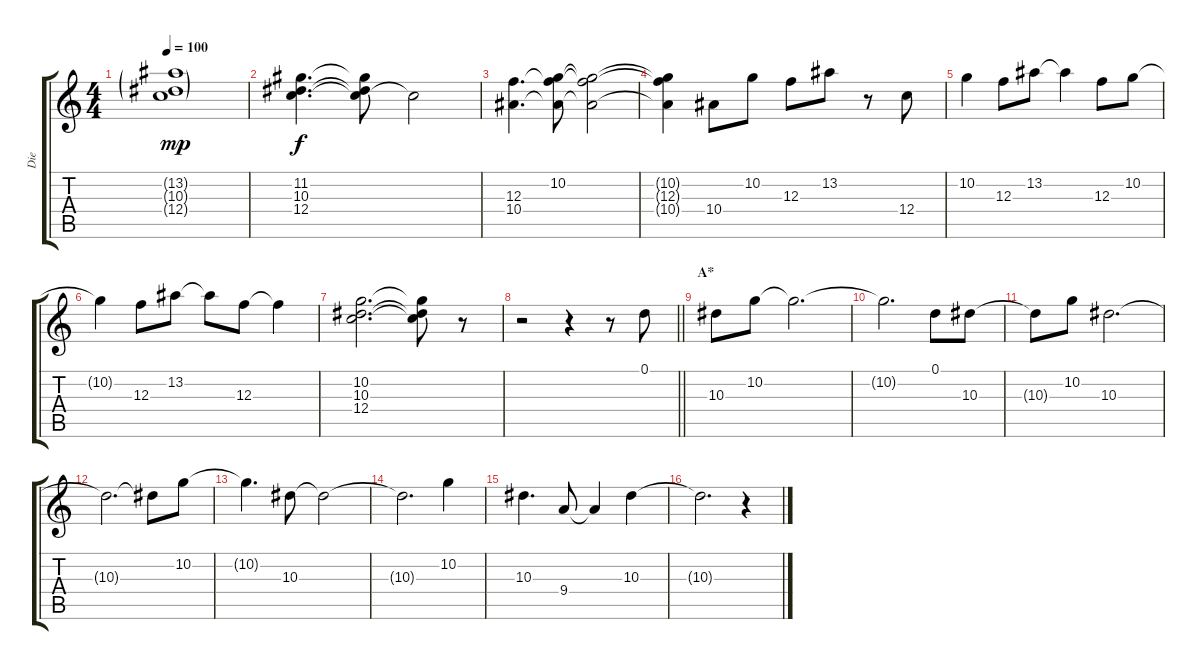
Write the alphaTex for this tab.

\track ("Die" "Die") {instrument acousticguitarsteel}
\staff {score tabs}
\tuning (D4 A3 F3 C3 G2 D2) {hide}
\ts (4 4)
\tempo 100
\clef g2
\ks c
(13.2{g} 10.3{g} 12.4{g}).1{dy mp} |
(11.2 10.3 12.4).4{d dy f} (11.2{t} 10.3{t} 12.4{t}).8 12.4{t}.2 |
(12.3 10.4).4{d} (10.2 12.3{t} 10.4{t}).8 (10.2{t} 12.3{t} 10.4{t}).2 |
(10.2{t} 12.3{t} 10.4{t}).4 10.4.8 10.2.8 12.3.8 13.2.8 r.8 12.4.8 |
10.2.4 12.3.8 13.2.8 13.2{t}.4 12.3.8 10.2.8 |
10.2{t}.4 12.3.8 13.2.8 13.2{t}.8 12.3.8 12.3{t}.4 |
(10.2 10.3 12.4).2{d} (10.2{t} 10.3{t} 12.4{t}).8 r.8 |
\barLineRight lightlight
r.2 r.4 r.8 0.1.8 |
\section ("" "A*")
10.3.8 10.2.8 10.2{t}.2{d} |
10.2{t}.2{d} 0.1.8 10.3.8 |
10.3{t}.8 10.2.8 10.3.2{d} |
10.3{t}.2{d} 10.3{t}.8 10.2.8 |
10.2{t}.4{d} 10.3.8 10.3{t}.2 |
10.3{t}.2{d} 10.2.4 |
10.3.4{d} 9.4.8 9.4{t}.4 10.3.4 |
10.3{t}.2{d} r.4
